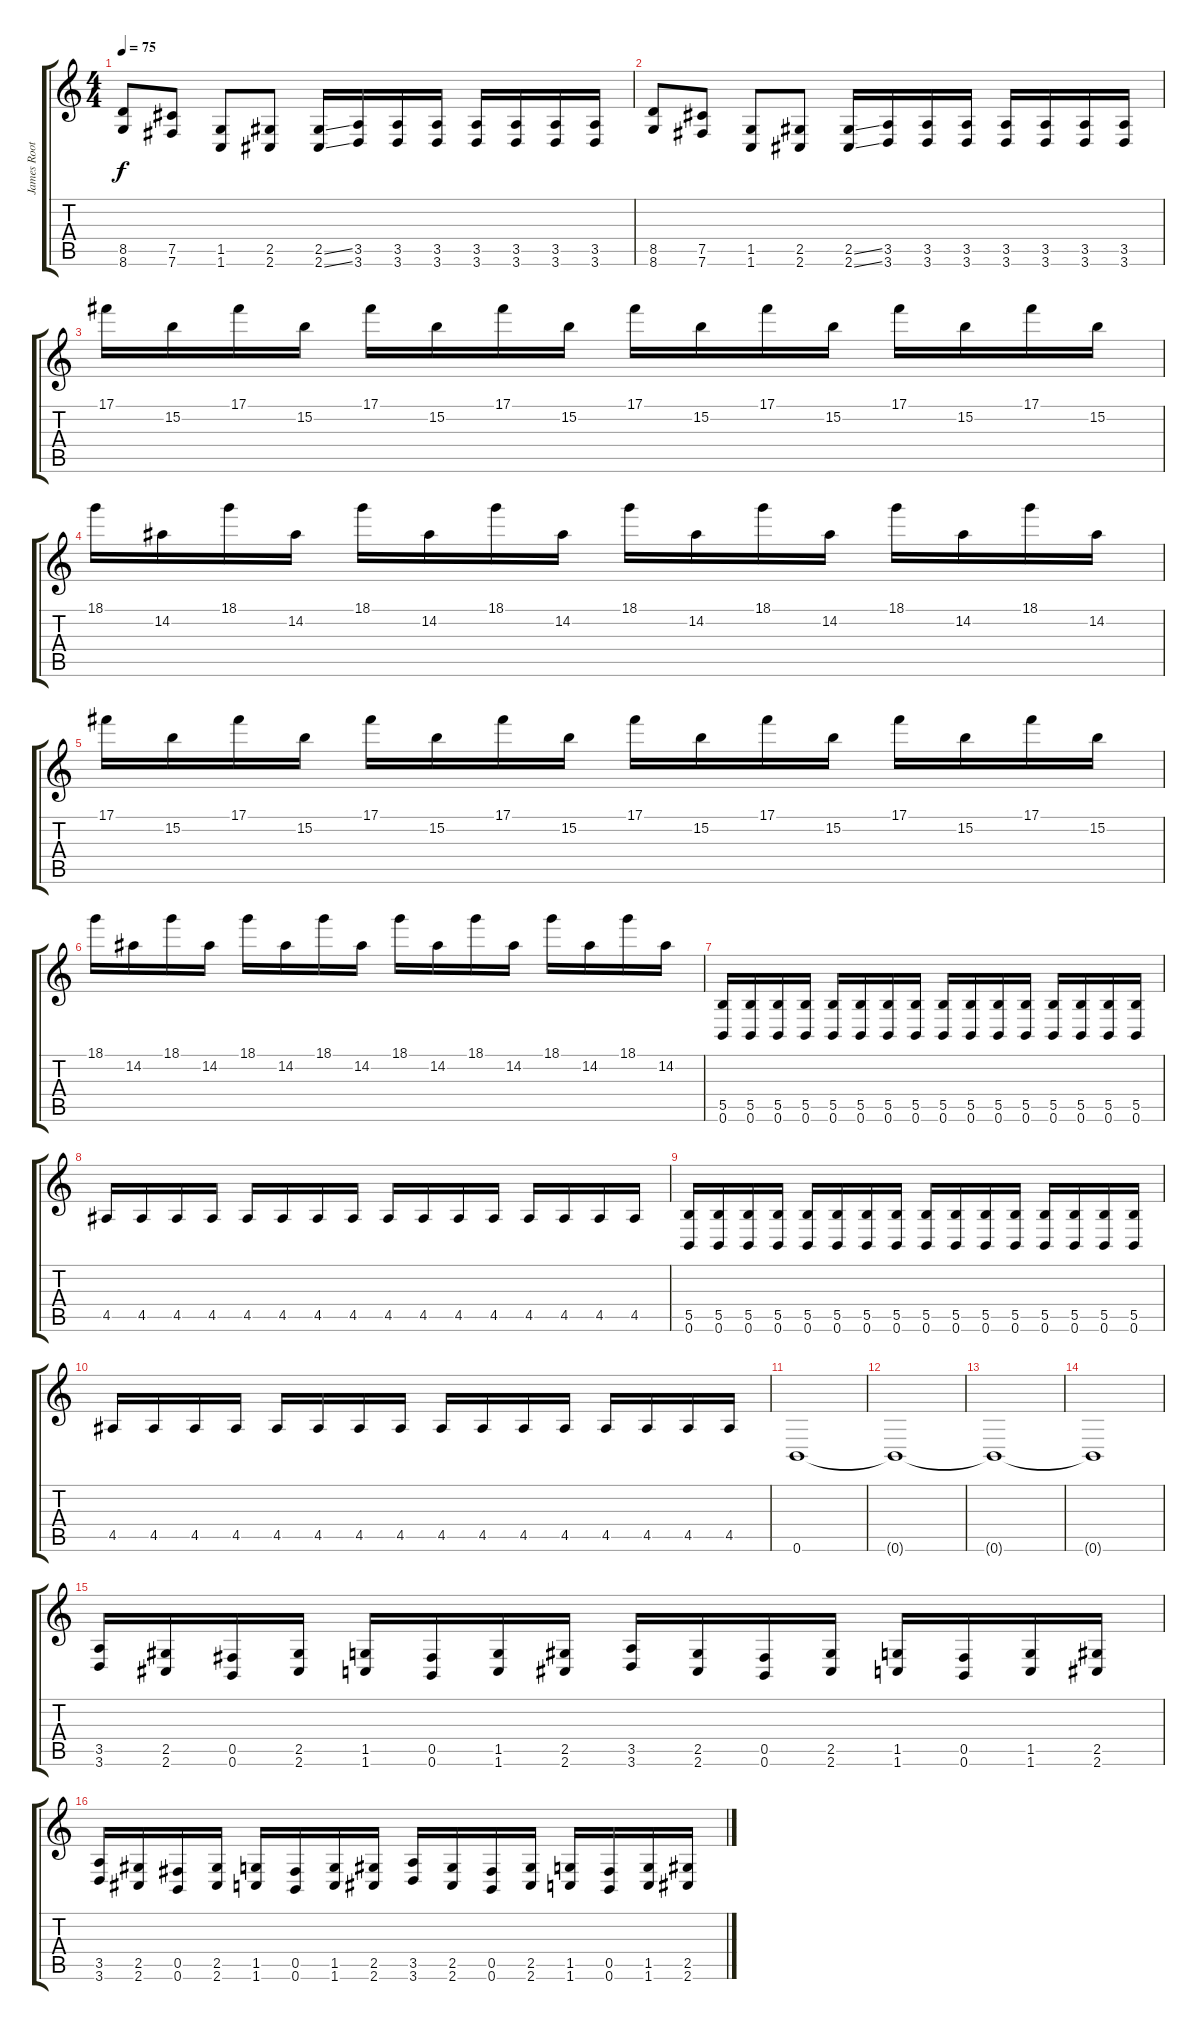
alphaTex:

\track ("James Root" "James Root") {instrument overdrivenguitar}
\staff {score tabs}
\tuning (Db4 Ab3 E3 B2 Gb2 B1) {hide}
\ts (4 4)
\tempo 75
\clef g2
\ks c
(8.5 8.6).8{dy f} (7.5 7.6).8 (1.5 1.6).8 (2.5 2.6).8 (2.5{ss} 2.6{ss}).16 (3.5 3.6).16 (3.5 3.6).16 (3.5 3.6).16 (3.5 3.6).16 (3.5 3.6).16 (3.5 3.6).16 (3.5 3.6).16 |
(8.5 8.6).8 (7.5 7.6).8 (1.5 1.6).8 (2.5 2.6).8 (2.5{ss} 2.6{ss}).16 (3.5 3.6).16 (3.5 3.6).16 (3.5 3.6).16 (3.5 3.6).16 (3.5 3.6).16 (3.5 3.6).16 (3.5 3.6).16 |
17.1.16{volume 4 balance 0 instrument overdrivenguitar} 15.2.16 17.1.16 15.2.16 17.1.16 15.2.16 17.1.16 15.2.16 17.1.16 15.2.16 17.1.16 15.2.16 17.1.16 15.2.16 17.1.16 15.2.16 |
18.1.16 14.2.16 18.1.16 14.2.16 18.1.16 14.2.16 18.1.16 14.2.16 18.1.16 14.2.16 18.1.16 14.2.16 18.1.16 14.2.16 18.1.16 14.2.16 |
17.1.16 15.2.16 17.1.16 15.2.16 17.1.16 15.2.16 17.1.16 15.2.16 17.1.16 15.2.16 17.1.16 15.2.16 17.1.16 15.2.16 17.1.16 15.2.16 |
18.1.16 14.2.16 18.1.16 14.2.16 18.1.16 14.2.16 18.1.16 14.2.16 18.1.16 14.2.16 18.1.16 14.2.16 18.1.16 14.2.16 18.1.16 14.2.16 |
(5.5 0.6).16{volume 9 balance 0 instrument distortionguitar} (5.5 0.6).16 (5.5 0.6).16 (5.5 0.6).16 (5.5 0.6).16 (5.5 0.6).16 (5.5 0.6).16 (5.5 0.6).16 (5.5 0.6).16 (5.5 0.6).16 (5.5 0.6).16 (5.5 0.6).16 (5.5 0.6).16 (5.5 0.6).16 (5.5 0.6).16 (5.5 0.6).16 |
4.5.16 4.5.16 4.5.16 4.5.16 4.5.16 4.5.16 4.5.16 4.5.16 4.5.16 4.5.16 4.5.16 4.5.16 4.5.16 4.5.16 4.5.16 4.5.16 |
(5.5 0.6).16 (5.5 0.6).16 (5.5 0.6).16 (5.5 0.6).16 (5.5 0.6).16 (5.5 0.6).16 (5.5 0.6).16 (5.5 0.6).16 (5.5 0.6).16 (5.5 0.6).16 (5.5 0.6).16 (5.5 0.6).16 (5.5 0.6).16 (5.5 0.6).16 (5.5 0.6).16 (5.5 0.6).16 |
4.5.16 4.5.16 4.5.16 4.5.16 4.5.16 4.5.16 4.5.16 4.5.16 4.5.16 4.5.16 4.5.16 4.5.16 4.5.16 4.5.16 4.5.16 4.5.16 |
0.6.1 |
0.6{t}.1 |
0.6{t}.1 |
0.6{t}.1 |
(3.5 3.6).16 (2.5 2.6).16 (0.5 0.6).16 (2.5 2.6).16 (1.5 1.6).16 (0.5 0.6).16 (1.5 1.6).16 (2.5 2.6).16 (3.5 3.6).16 (2.5 2.6).16 (0.5 0.6).16 (2.5 2.6).16 (1.5 1.6).16 (0.5 0.6).16 (1.5 1.6).16 (2.5 2.6).16 |
(3.5 3.6).16 (2.5 2.6).16 (0.5 0.6).16 (2.5 2.6).16 (1.5 1.6).16 (0.5 0.6).16 (1.5 1.6).16 (2.5 2.6).16 (3.5 3.6).16 (2.5 2.6).16 (0.5 0.6).16 (2.5 2.6).16 (1.5 1.6).16 (0.5 0.6).16 (1.5 1.6).16 (2.5 2.6).16
